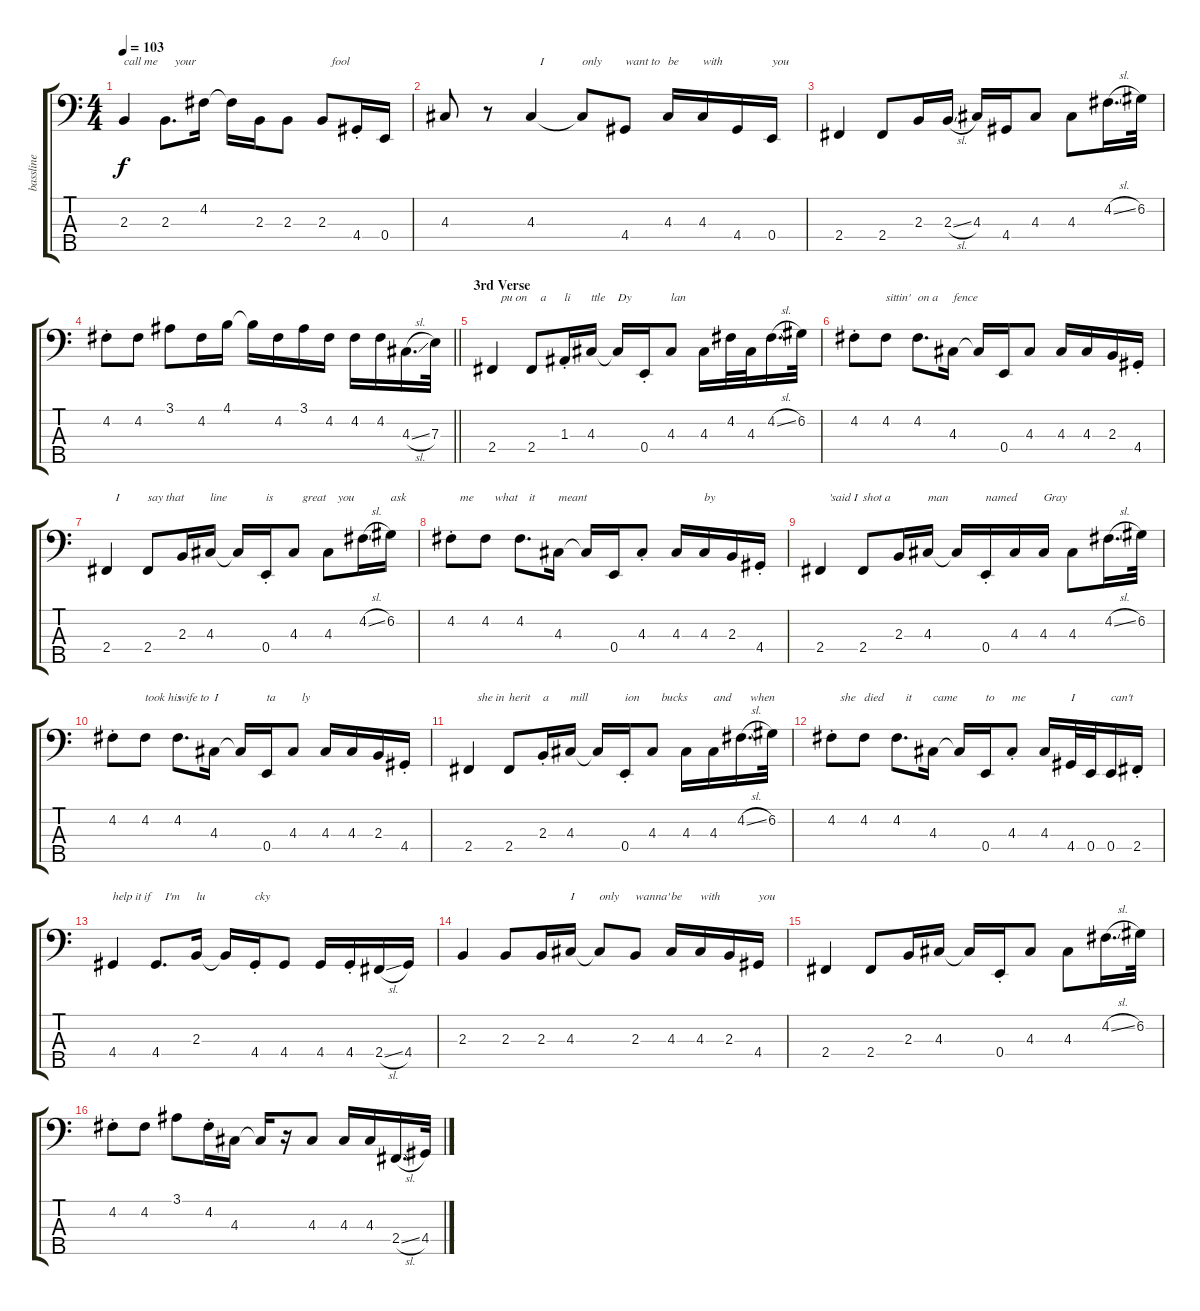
\track ("bassline" "bassline") {instrument electricbassfinger}
\staff {score tabs}
\tuning (G2 D2 A1 E1 B0) {hide}
\ts (4 4)
\tempo 103
\clef f4
\ks c
2.3.4{txt "call me" dy f} 2.3.8{d txt "   your"} 4.2.16 4.2{t}.16 2.3.16 2.3.8 2.3.8{txt "   fool"} 4.4{st}.16 0.4.16 |
4.3.8 r.8 4.3.4{txt "   I"} 4.3{t}.8{txt "only"} 4.4.8{txt "want to"} 4.3.16{txt "be"} 4.3.16{txt "with"} 4.4.16 0.4.16{txt "you"} |
2.4.4 2.4.8 2.3.16 2.3{sl}.16 4.3.16 4.4.16 4.3.8 4.3.8 4.2{sl}.16{d} 6.2.32 |
\barLineRight lightlight
4.2{st}.8 4.2.8 3.1.8 4.2.16 4.1.16 4.1{t}.16 4.2.16 3.1.16 4.2.16 4.2.16 4.2.16 4.3{sl}.16{d} 7.3.32 |
\section ("" "3rd Verse")
2.4.4{txt "   pu on"} 2.4.8{txt "   a"} 1.3{st}.16{txt "li"} 4.3.16{txt "ttle"} 4.3{t}.16{txt "Dy"} 0.4{st}.16 4.3.8{txt "lan"} 4.3.16 4.2.32 4.3.32 4.2{sl}.16{d} 6.2.32 |
4.2{st}.8 4.2.8{txt "sittin'"} 4.2.8{d txt "on a"} 4.3.16{txt "fence"} 4.3{t}.16 0.4.16 4.3.8 4.3.16 4.3.16 2.3.16 4.4{st}.16 |
2.4.4{txt "   I"} 2.4.8{txt "say that"} 2.3.16 4.3.16{txt "line"} 4.3{t}.16 0.4{st}.16{txt "is"} 4.3.8{txt "   great"} 4.3.8{txt "   you"} 4.2{sl}.16 6.2.16{txt "ask"} |
4.2{st}.8{txt "   me"} 4.2.8{txt "   what"} 4.2.8{d txt "   it"} 4.3.16{txt "meant"} 4.3{t}.16 0.4.16 4.3{st}.8 4.3.16 4.3.16{txt "by"} 2.3.16 4.4{st}.16 |
2.4.4{txt "   'said I"} 2.4.8{txt "shot a"} 2.3.16 4.3.16{txt "man"} 4.3{t}.16 0.4{st}.16{txt "named"} 4.3.16 4.3.16{txt "Gray"} 4.3.8 4.2{sl}.16{d} 6.2.32 |
4.2{st}.8 4.2.8{txt "took his"} 4.2.8{d txt "wife to"} 4.3.16{txt "I"} 4.3{t}.16 0.4.16{txt "ta"} 4.3.8{txt "   ly"} 4.3.16 4.3.16 2.3.16 4.4{st}.16 |
2.4.4{txt "   she in"} 2.4.8{txt "herit"} 2.3{st}.16{txt "a"} 4.3.16{txt "mill"} 4.3{t}.16 0.4{st}.16{txt "ion"} 4.3.8{txt "   bucks"} 4.3.16 4.3.16{txt "and"} 4.2{sl}.16{d txt "   when"} 6.2.32 |
4.2{st}.8{txt "   she"} 4.2.8{txt "died"} 4.2.8{d txt "   it"} 4.3.16{txt "came"} 4.3{t}.16 0.4.16{txt "to"} 4.3{st}.8{txt "me"} 4.3.16 4.4.32{txt "I"} 0.4.32 0.4.16{txt "can't"} 2.4{st}.16 |
4.4.4{txt "help it if"} 4.4.8{d txt "   I'm"} 2.3.16{txt "lu"} 2.3{t}.16 4.4{st}.16{txt "cky"} 4.4.8 4.4.16 4.4{st}.16 2.4{sl}.16 4.4.16 |
2.3.4 2.3.8 2.3.16 4.3.16{txt "I"} 4.3{t}.8{txt "only"} 2.3.8{txt "wanna'"} 4.3.16{txt "be"} 4.3.16{txt "with"} 2.3.16 4.4.16{txt "you"} |
2.4.4 2.4.8 2.3.16 4.3.16 4.3{t}.16 0.4{st}.16 4.3.8 4.3.8 4.2{sl}.16{d} 6.2.32 |
4.2{st}.8 4.2.8 3.1.8 4.2{st}.16 4.3.16 4.3{t}.16 r.16 4.3.8 4.3.16 4.3.16 2.4{sl}.16{d} 4.4.32
